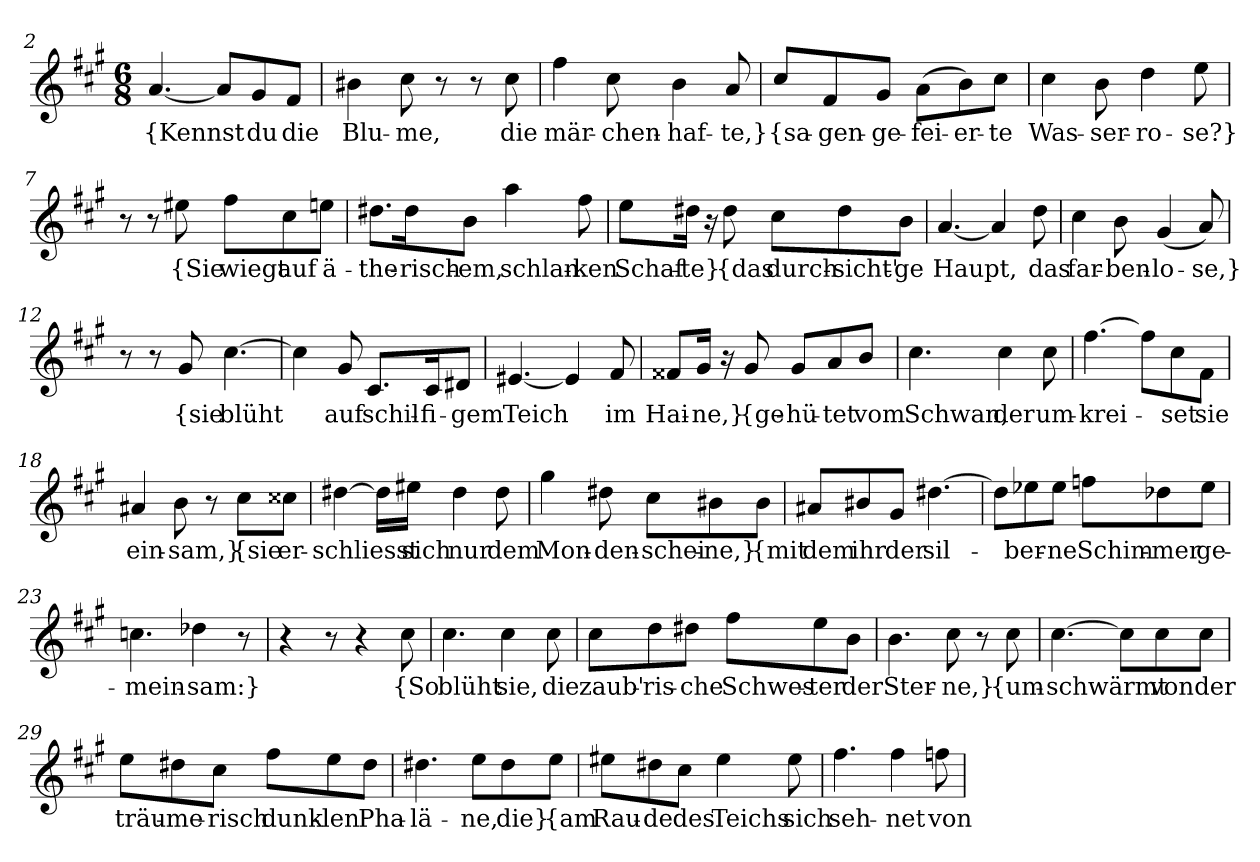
**kern	**text
*part1	*part1
*staff1	*staff1
*clefG2	*
*k[f#c#g#]	*
*M6/8	*
=2	=2
[4.a	{Kennst
8a/L]	.
8g#/	du
8f#/J	die
=3	=3
4b#X	Blu-
8cc#	-me,
8r	.
8r	.
8cc#	die
=4	=4
4ff#	mär-
8cc#	-chen-
4b	-haf-
8a	-te,}
=5	=5
8cc#/L	{sa-
8f#/	-gen-
8g#/J	-ge-
(8a\L	-fei-
8b\)	-er-
8cc#\J	-te
=6	=6
4cc#	Was-
8b	-ser-
4dd	-ro-
8ee	-se?}
=7	=7
8r	.
8r	.
8ee#X	{Sie
8ff#\L	wiegt
8cc#\	auf
8een\J	ä-
=8	=8
8.dd#X\L	-the-
16dd#\K	-risch-
8b\J	-em,
4aa	schlan-
8ff#	-ken
=9	=9
8ee\L	Schaf-
16dd#X\Jk	-te}
16r	.
8dd#	{das
8cc#\L	durch-
8dd#\	-sicht'-
8b\J	-ge
=10	=10
[4.a	Haupt,
4a]	.
8dd	das
=11	=11
4cc#	far-
8b	-ben-
(4g#	-lo-
8a)	-se,}
=12	=12
8r	.
8r	.
8g#	{sie
[4.cc#	blüht
=13	=13
4cc#]	.
8g#	auf
8.c#/L	schil-
16c#/K	-fi-
8d#X/J	-gem
=14	=14
[4.e#X	Teich
4e#]	.
8f#	im
=15	=15
8f##X/L	Hai-
16g#/Jk	-ne,}
16r	.
8g#	{ge-
8g#/L	-hü-
8a/	-tet
8b/J	vom
=16	=16
4.cc#	Schwan,
4cc#	der
8cc#	um-
=17	=17
[4.ff#	-krei-
8ff#\L]	.
8cc#\	-set
8f#\J	sie
=18	=18
4a#X	ein-
8b	-sam,}
8r	.
8cc#\L	{sie
8cc##X\J	er-
=19	=19
[4dd#X	-schliesst
16dd#\LL]	.
16ee#X\JJ	sich
4dd#	nur
8dd#	dem
=20	=20
4gg#	Mon-
8dd#X	-den-
8cc#\L	-schei-
8b#X\	-ne,}
8b#\J	{mit
=21	=21
8a#X/L	dem
8b#X/	ihr
8g#/J	der
[4.dd#X	sil-
=22	=22
8dd#\L]	.
8ee-X\	-ber-
8ee-\J	-ne
8ffn\L	Schim-
8dd-X\	-mer
8ee-\J	ge-
=23	=23
4.ccn	-mein-
4dd-X	-sam:}
8r	.
=24	=24
4r	.
8r	.
4r	.
8cc#	{So
=25	=25
4.cc#	blüht
4cc#	sie,
8cc#	die
=26	=26
8cc#\L	zaub'-
8dd\	-ris-
8dd#X\J	-che
8ff#\L	Schwes-
8ee\	-ter
8b\J	der
=27	=27
4.b	Ster-
8cc#	-ne,}
8r	.
8cc#	{um-
=28	=28
[4.cc#	-schwärmt
8cc#\L]	.
8cc#\	von
8cc#\J	der
=29	=29
8ee\L	träu-
8dd#X\	-me-
8cc#\J	-risch
8ff#\L	dunk-
8ee\	-len
8dd#\J	Pha-
=30	=30
4.dd#X	-lä-
8ee\L	-ne,
8dd#\	die}
8ee\J	{am
=31	=31
8ee#X\L	Rau-
8dd#X\	-de
8cc#\J	des
4ee#	Teichs
8ee#	sich
=32	=32
4.ff#	seh-
4ff#	-net
8ffn	von
=	=
*-	*-
